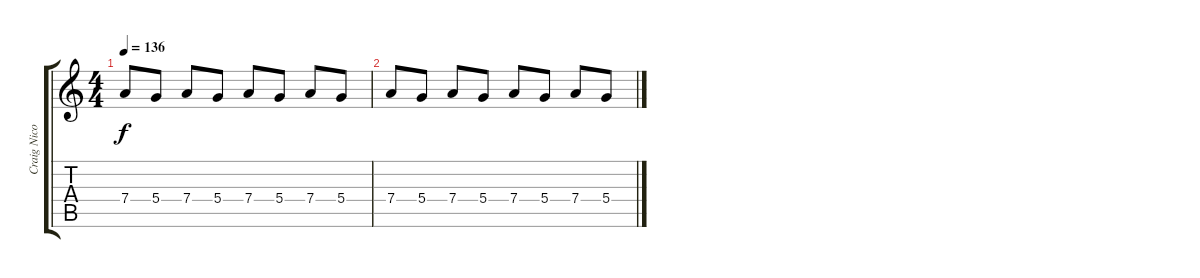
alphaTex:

\track ("Craig Nicolls" "Craig Nico") {instrument distortionguitar}
\staff {score tabs}
\tuning (E4 B3 G3 D3 A2 E2) {hide}
\ts (4 4)
\tempo 136
\clef g2
\ks c
7.4.8{dy f} 5.4.8 7.4.8 5.4.8 7.4.8 5.4.8 7.4.8 5.4.8 |
7.4.8 5.4.8 7.4.8 5.4.8 7.4.8 5.4.8 7.4.8 5.4.8
